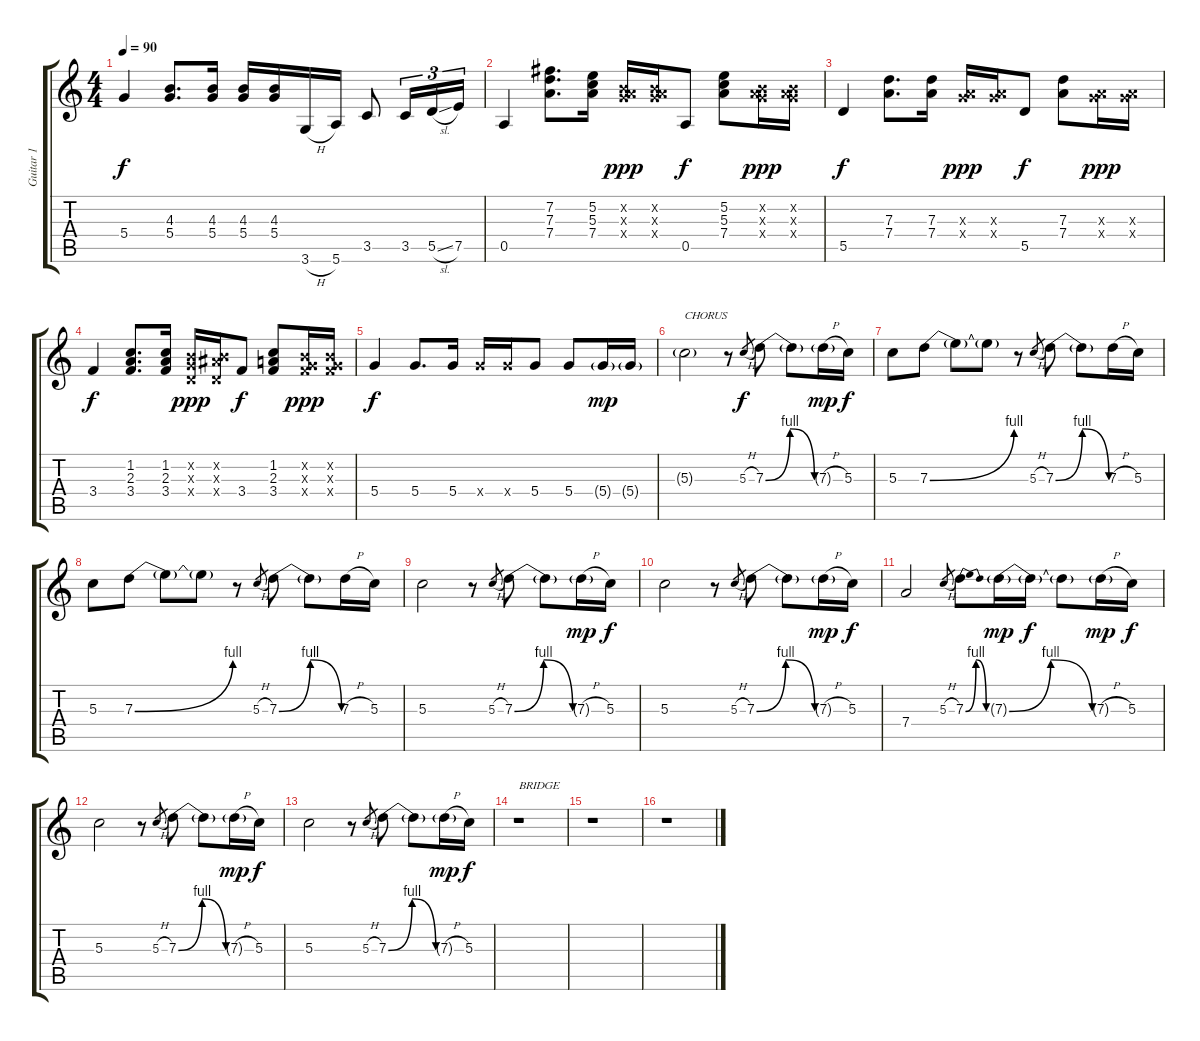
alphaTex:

\track ("Guitar 1" "Guitar 1") {instrument distortionguitar}
\staff {score tabs}
\tuning (E4 B3 G3 D3 A2 E2) {hide}
\ts (4 4)
\tempo 90
\clef g2
\ks c
5.4.4{dy f} (4.3 5.4).8{d} (4.3 5.4).16 (4.3 5.4).16 (4.3 5.4).16 3.6{h}.16 5.6.16 3.5.8 3.5.16{tu (3 2)} 5.5{sl}.16{tu (3 2)} 7.5.16{tu (3 2)} |
0.5.4 (7.2 7.3 7.4).8{d} (5.2 5.3 7.4).16 (0.2{x} 0.3{x} 7.4{x}).16{dy ppp} (0.2{x} 0.3{x} 7.4{x}).16 0.5.8{dy f} (5.2 5.3 7.4).8 (0.2{x} 0.3{x} 7.4{x}).16{dy ppp} (0.2{x} 0.3{x} 7.4{x}).16 |
5.5.4{dy f} (7.3 7.4).8{d} (7.3 7.4).16 (0.3{x} 7.4{x}).16{dy ppp} (0.3{x} 7.4{x}).16 5.5.8{dy f} (7.3 7.4).8 (0.3{x} 7.4{x}).16{dy ppp} (0.3{x} 7.4{x}).16 |
3.4.4{dy f} (1.2 2.3 3.4).8{d} (1.2 2.3 3.4).16 (0.2{x} 0.3{x} 0.4{x}).16{dy ppp} (0.2{x} 3.3{x} 0.4{x}).16 3.4.8{dy f} (1.2 2.3 3.4).8 (0.2{x} 0.3{x} 3.4{x}).16{dy ppp} (0.2{x} 0.3{x} 3.4{x}).16 |
5.4.4{dy f} 5.4.8{d} 5.4.16 5.4{x}.16 5.4{x}.16 5.4.8 5.4.8 5.4{g}.16{dy mp} 5.4{g}.16 |
5.3{g}.2{txt "CHORUS"} r.8 5.3{h}.8{gr dy f} 7.3{be (bendrelease 0 0 30 4 30 4 60 0)}.8 7.3{t}.8 7.3{h g}.16{dy mp} 5.3.16{dy f} |
5.3.8 7.3{be (bend 0 0 60 4)}.8 7.3{t}.8 7.3{t}.8 r.8 5.3{h}.8{gr} 7.3{be (bendrelease 0 0 25 4 25 4 60 0)}.8 7.3{t}.8 7.3{h}.16 5.3.16 |
5.3.8 7.3{be (bend 0 0 60 4)}.8 7.3{t}.8 7.3{t}.8 r.8 5.3{h}.8{gr} 7.3{be (bendrelease 0 0 25 4 25 4 60 0)}.8 7.3{t}.8 7.3{h}.16 5.3.16 |
5.3.2 r.8 5.3{h}.8{gr} 7.3{be (bendrelease 0 0 24 4 24 4 60 0)}.8 7.3{t}.8 7.3{h g}.16{dy mp} 5.3.16{dy f} |
5.3.2 r.8 5.3{h}.8{gr} 7.3{be (bendrelease 0 0 24 4 24 4 60 0)}.8 7.3{t}.8 7.3{h g}.16{dy mp} 5.3.16{dy f} |
7.4.2 5.3{h}.8{gr} 7.3{be (bendrelease 0 0 25 4 25 4 60 0)}.8 7.3{be (bendrelease 0 0 25 4 25 4 60 0) g}.16{dy mp} 7.3{t}.16{dy f} 7.3{t}.8 7.3{h g}.16{dy mp} 5.3.16{dy f} |
5.3.2 r.8 5.3{h}.8{gr} 7.3{be (bendrelease 0 0 24 4 24 4 60 0)}.8 7.3{t}.8 7.3{h g}.16{dy mp} 5.3.16{dy f} |
5.3.2 r.8 5.3{h}.8{gr} 7.3{be (bendrelease 0 0 24 4 24 4 60 0)}.8 7.3{t}.8 7.3{h g}.16{dy mp} 5.3.16{dy f} |
r.1{txt "BRIDGE"} |
r.1 |
r.1
